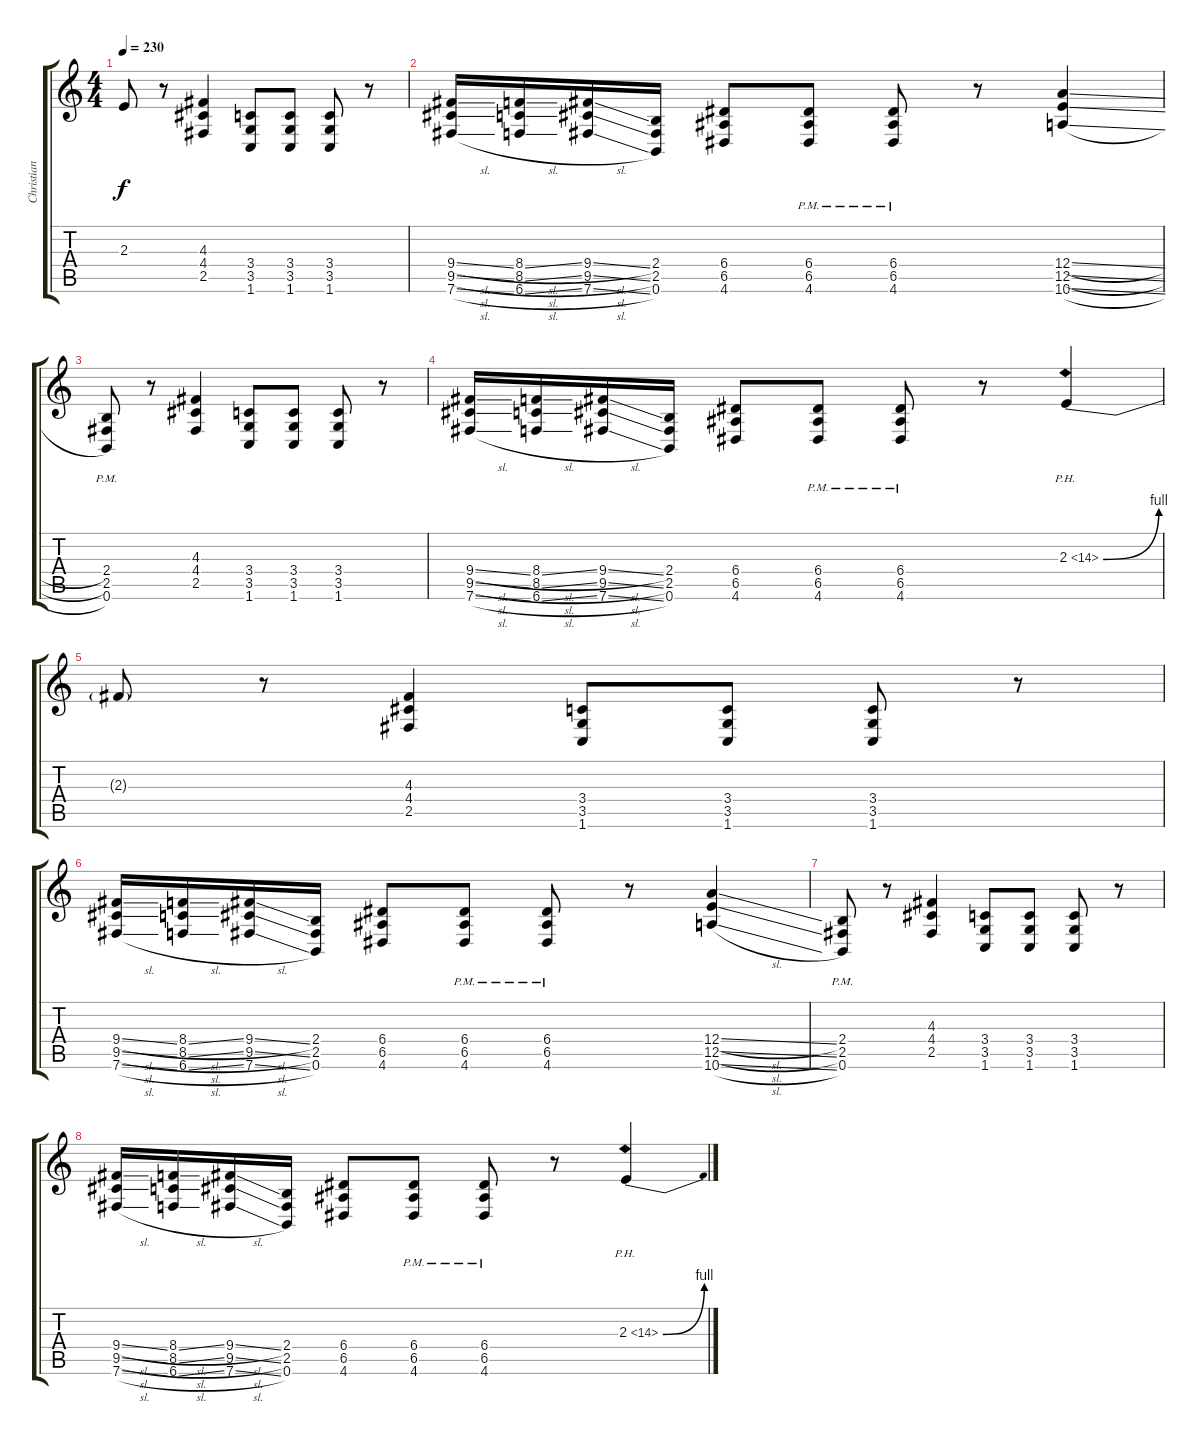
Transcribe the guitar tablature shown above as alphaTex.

\track ("Christian Donaldson" "Christian ") {instrument overdrivenguitar}
\staff {score tabs}
\tuning (B3 Gb3 D3 A2 E2 B1) {hide}
\ts (4 4)
\tempo 230
\clef g2
\ks c
2.3{t}.8{dy f} r.8 (4.3 4.4 2.5).4 (3.4 3.5 1.6).8 (3.4 3.5 1.6).8 (3.4 3.5 1.6).8 r.8 |
(9.4{sl} 9.5{sl} 7.6{sl}).16 (8.4{sl} 8.5{sl} 6.6{sl}).16 (9.4{sl} 9.5{sl} 7.6{sl}).16 (2.4 2.5 0.6).16 (6.4 6.5 4.6).8 (6.4{pm} 6.5{pm} 4.6{pm}).8 (6.4{pm} 6.5{pm} 4.6{pm}).8 r.8 (12.4{sl} 12.5{sl} 10.6{sl}).4 |
(2.4{pm} 2.5{pm} 0.6{pm}).8 r.8 (4.3 4.4 2.5).4 (3.4 3.5 1.6).8 (3.4 3.5 1.6).8 (3.4 3.5 1.6).8 r.8 |
(9.4{sl} 9.5{sl} 7.6{sl}).16 (8.4{sl} 8.5{sl} 6.6{sl}).16 (9.4{sl} 9.5{sl} 7.6{sl}).16 (2.4 2.5 0.6).16 (6.4 6.5 4.6).8 (6.4{pm} 6.5{pm} 4.6{pm}).8 (6.4{pm} 6.5{pm} 4.6{pm}).8 r.8 2.3{be (bend 0 0 60 4) ph 12}.4 |
2.3{t}.8 r.8 (4.3 4.4 2.5).4 (3.4 3.5 1.6).8 (3.4 3.5 1.6).8 (3.4 3.5 1.6).8 r.8 |
(9.4{sl} 9.5{sl} 7.6{sl}).16 (8.4{sl} 8.5{sl} 6.6{sl}).16 (9.4{sl} 9.5{sl} 7.6{sl}).16 (2.4 2.5 0.6).16 (6.4 6.5 4.6).8 (6.4{pm} 6.5{pm} 4.6{pm}).8 (6.4{pm} 6.5{pm} 4.6{pm}).8 r.8 (12.4{sl} 12.5{sl} 10.6{sl}).4 |
(2.4{pm} 2.5{pm} 0.6{pm}).8 r.8 (4.3 4.4 2.5).4 (3.4 3.5 1.6).8 (3.4 3.5 1.6).8 (3.4 3.5 1.6).8 r.8 |
(9.4{sl} 9.5{sl} 7.6{sl}).16 (8.4{sl} 8.5{sl} 6.6{sl}).16 (9.4{sl} 9.5{sl} 7.6{sl}).16 (2.4 2.5 0.6).16 (6.4 6.5 4.6).8 (6.4{pm} 6.5{pm} 4.6{pm}).8 (6.4{pm} 6.5{pm} 4.6{pm}).8 r.8 2.3{be (bend 0 0 60 4) ph 12}.4
